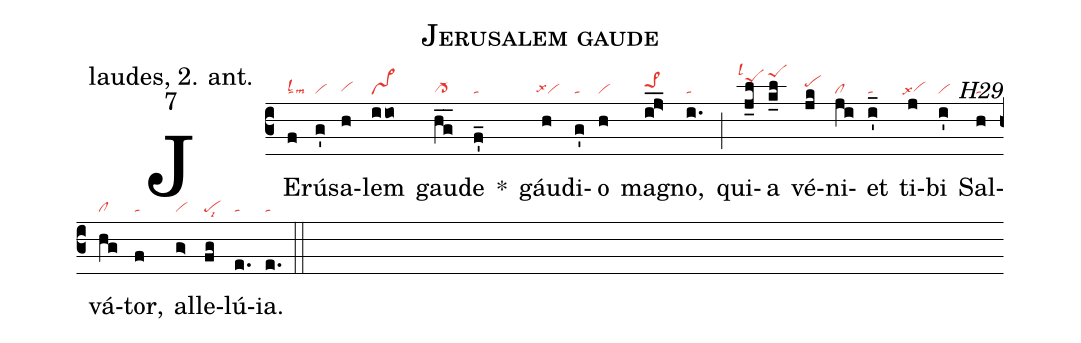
name: Jerusalem gaude;
office-part: laudes, 2. ant.;
mode: 7;
nabc-lines: 1;
commentary: H29;
%%
(c3)
JE(f|talsl2lsm3)rú(g'|vi)sa(h|vihg)lem(iio>|vs>) gau(h_g_|cl->)de(f'_|ta) *()
gáu(h|``vilsx4)di(g'|ta)o(h|vi) mag(i_!j>_|pe>1hi)no,(i.|ta) (;)
qui(j_l|``peShklsl1)a(k_l|peShm) vé(jk|pehi)ni(ji|cl)et(i'_|ta) ti(j|``vihglsx7)bi(i'|vi) Sal(h|ta)vá(hg|cl)tor,(f|ta) al(g>|vi)le(fg|pelsi8)lú(e.|ta)ia.(e.|ta) (::)
